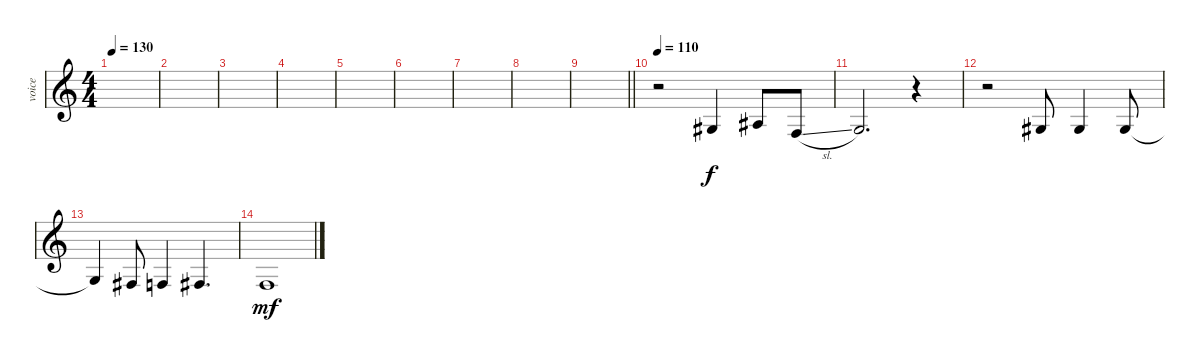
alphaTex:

\track ("voice" "voice") {instrument sopranosax}
\staff {score}
\tuning (E4 B3 G3 D3 A2 E2) {hide}
\ts (4 4)
\tempo 130
\clef g2
\ks c
|
|
|
|
|
|
|
|
\barLineRight lightlight
|
\tempo 110
r.2 1.3.4 8.4.8 3.4{sl}.8 |
5.4.2{d} r.4 |
r.2 1.3.8 1.3.4 1.3.8 |
1.3{t}.4 4.4.8 3.4.4 4.4.4{d} |
3.4.1{dy mf}
